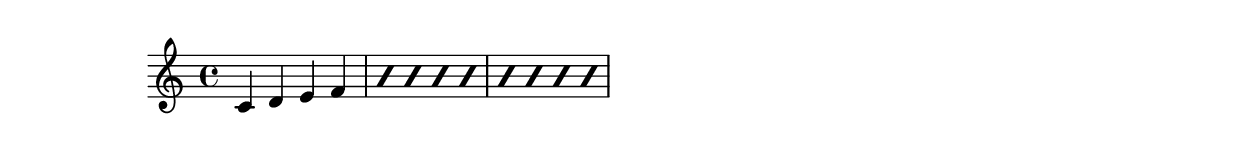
%% Do not edit this file; it is auto-generated from LSR http://lsr.dsi.unimi.it
%% This file is in the public domain.
\version "2.11.57"

\header {
  lsrtags = "rhythms, tweaks-and-overrides"

  texidoc = "
In \"simple\" lead-sheets, sometimes no actual notes are written,
instead only \"rhythmic patterns\" and chords above the measures are
notated giving the structure of a song. Such a feature is for example
useful while creating/transcribing the structure of a song and also
when sharing lead sheets with guitarists or jazz musicians. The
standard support for this using @code{\\repeat percent} is unsuitable
here since the first beat has to be an ordinary note or rest. This
example shows two solutions to this problem, by redefining ordinary
rests to be printed as slashes. (If the duration of each beat is not a
quarter note, replace the @code{r4} in the definitions with a rest of
the appropriate duration). 

"
  doctitle = "Rhythmic slashes"
} % begin verbatim
% Macro to print single slash
rs = {
  \once \override Rest #'stencil = #ly:percent-repeat-item-interface::beat-slash
  \once \override Rest #'thickness = #'0.48
  \once \override Rest #'slope = #'1.7
  r4
}

% Function to print a specified number of slashes
comp = #(define-music-function (parser location count) ( integer?)
  #{
    \override Rest #'stencil = #ly:percent-repeat-item-interface::beat-slash
    \override Rest #'thickness = #'0.48
    \override Rest #'slope = #'1.7
    \repeat unfold $count { r4 }
    \revert Rest #'stencil
  #}
)

\score{
  \relative c' {
    c d e f |
    \rs \rs \rs \rs |
    \comp #4 |
  }
}
